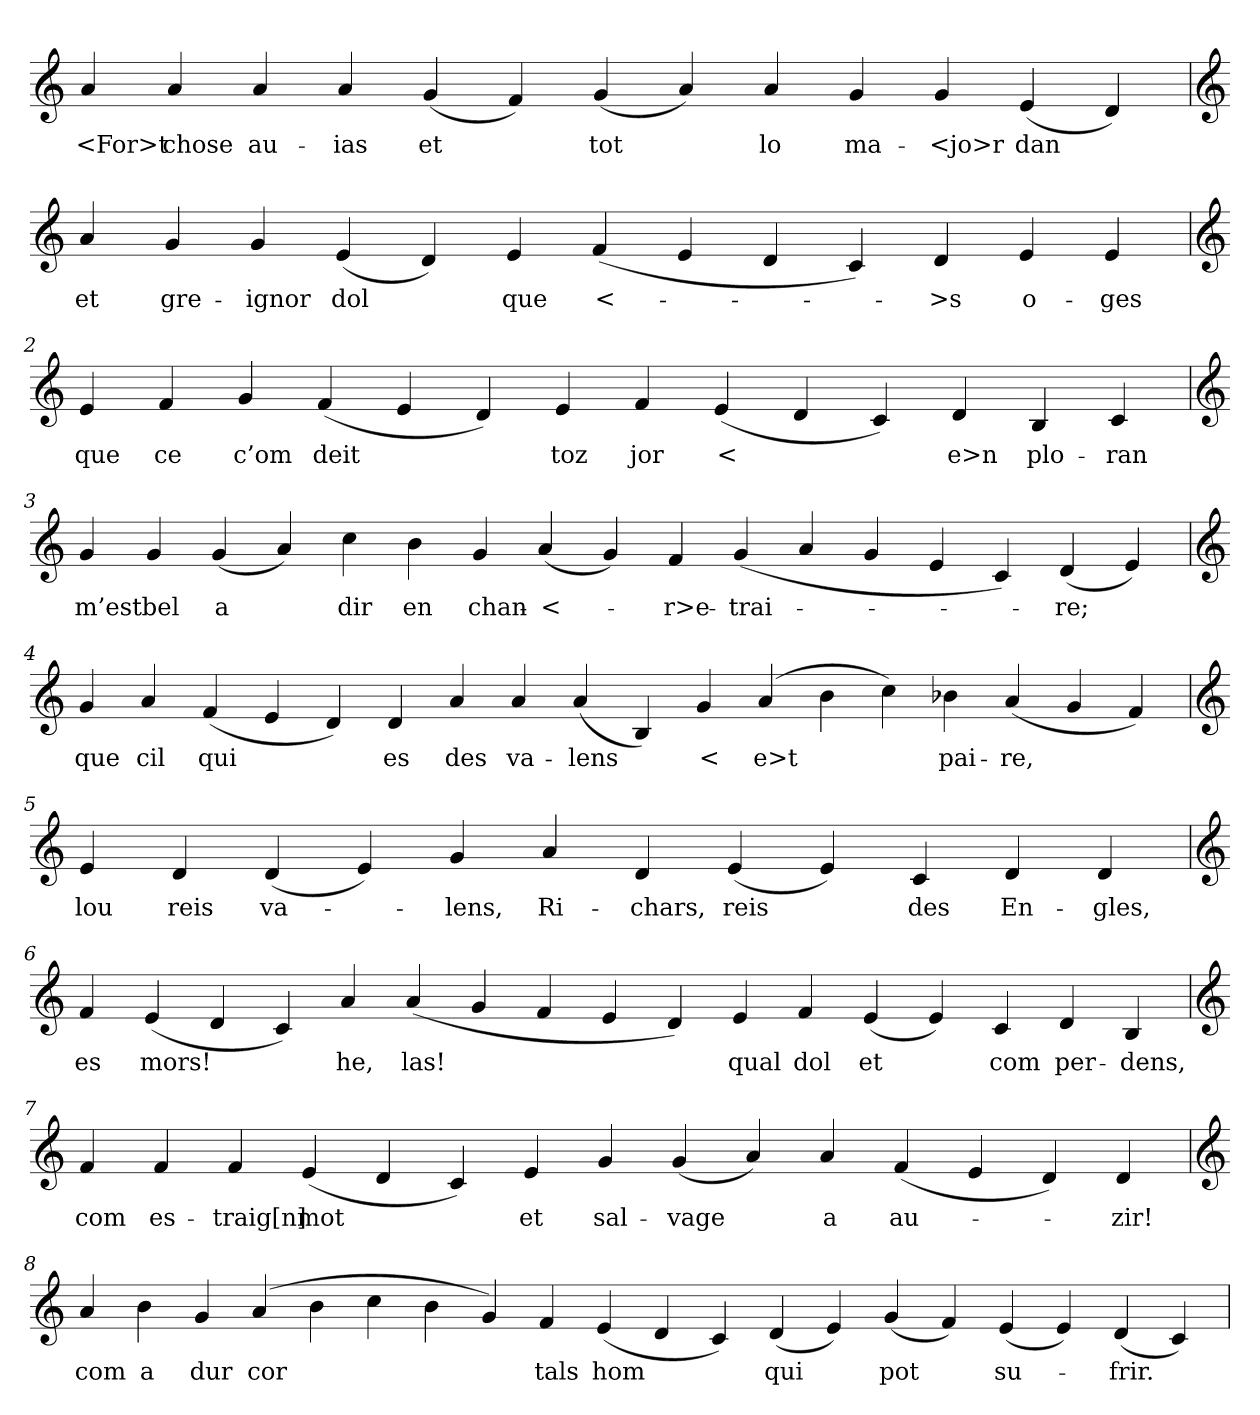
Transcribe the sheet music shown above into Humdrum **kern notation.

**kern	**text
*part1	*part1
*staff1	*staff1
*clefG2	*
=	=
4a	<For>t
4a	chose
4a	au-
4a	-ias
(4g	et
4f)	.
(4g	tot
4a)	.
4a	lo
4g	ma-
4g	-<jo>r
(4e	dan
4d)	.
=1	=1
*clefG2	*
4a	et
4g	gre-
4g	-ignor
(4e	dol
4d)	.
4e	que
(4f	<-
4e	.
4d	.
4c)	.
4d	->s
4e	o-
4e	-ges
=2	=2
*clefG2	*
4e	que
4f	ce
4g	c’om
(4f	deit
4e	.
4d)	.
4e	toz
4f	jor
(4e	<
4d	.
4c)	.
4d	e>n
4B	plo-
4c	-ran
=3	=3
*clefG2	*
4g	m’est
4g	bel
(4g	a
4a)	.
4cc	dir
4b	en
4g	chan-
(4a	-<-
4g)	.
4f	-r>e-
(4g	-trai-
4a	.
4g	.
4e	.
4c)	.
(4d	-re;
4e)	.
=4	=4
*clefG2	*
4g	que
4a	cil
(4f	qui
4e	.
4d)	.
4d	es
4a	des
4a	va-
(4a	-lens
4B)	.
4g	<
(4a	e>t
4b	.
4cc)	.
4b-X	pai-
(4a	-re,
4g	.
4f)	.
=5	=5
*clefG2	*
4e	lou
4d	reis
(4d	va-
4e)	.
4g	-lens,
4a	Ri-
4d	-chars,
(4e	reis
4e)	.
4c	des
4d	En-
4d	-gles,
=6	=6
*clefG2	*
4f	es
(4e	mors!
4d	.
4c)	.
4a	he,
(4a	las!
4g	.
4f	.
4e	.
4d)	.
4e	qual
4f	dol
(4e	et
4e)	.
4c	com
4d	per-
4B	-dens,
=7	=7
*clefG2	*
4f	com
4f	es-
4f	-traig[n]
(4e	mot
4d	.
4c)	.
4e	et
4g	sal-
(4g	-vage
4a)	.
4a	a
(4f	au-
4e	.
4d)	.
4d	-zir!
=8	=8
*clefG2	*
4a	com
4b	a
4g	dur
(4a	cor
4b	.
4cc	.
4b	.
4g)	.
4f	tals
(4e	hom
4d	.
4c)	.
(4d	qui
4e)	.
(4g	pot
4f)	.
(4e	su-
4e)	.
(4d	-frir.
4c)	.
=	=
*-	*-
